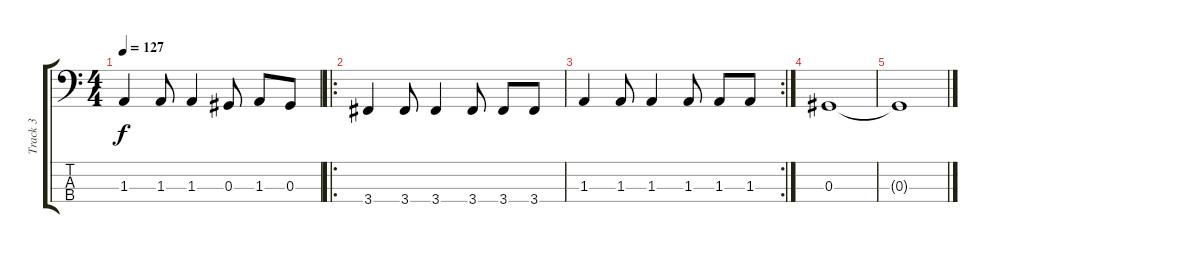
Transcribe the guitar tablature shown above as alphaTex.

\track ("Track 3" "Track 3") {instrument electricbassfinger}
\staff {score tabs}
\tuning (Gb2 Db2 Ab1 Eb1) {hide}
\ts (4 4)
\tempo 127
\clef f4
\ks c
1.3.4{dy f} 1.3.8 1.3.4 0.3.8 1.3.8 0.3.8 |
\ro
3.4.4 3.4.8 3.4.4 3.4.8 3.4.8 3.4.8 |
\rc 2
1.3.4 1.3.8 1.3.4 1.3.8 1.3.8 1.3.8 |
0.3.1 |
0.3{t}.1
